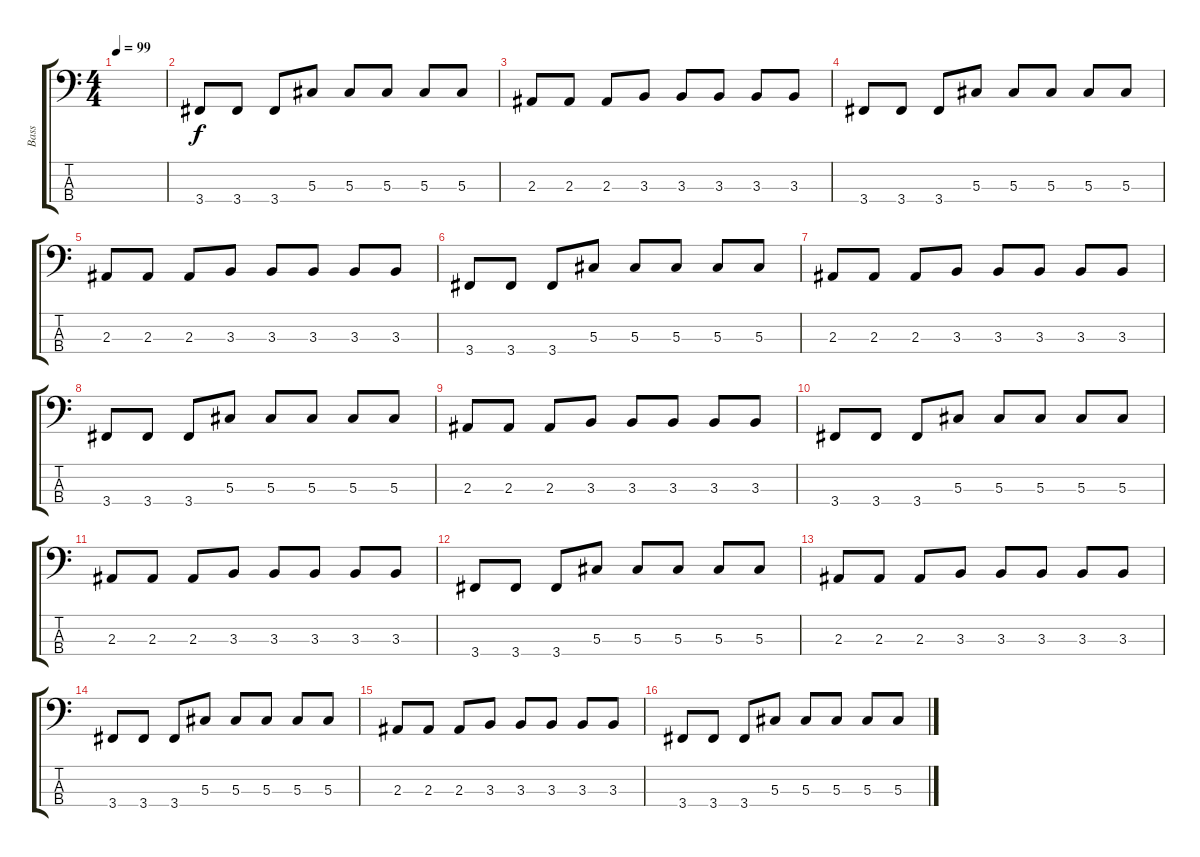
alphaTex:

\track ("Bass" "Bass") {instrument electricbassfinger}
\staff {score tabs}
\tuning (Gb2 Db2 Ab1 Eb1) {hide}
\ts (4 4)
\tempo 99
\clef f4
\ks c
|
3.4.8 3.4.8 3.4.8 5.3.8 5.3.8 5.3.8 5.3.8 5.3.8 |
2.3.8 2.3.8 2.3.8 3.3.8 3.3.8 3.3.8 3.3.8 3.3.8 |
3.4.8 3.4.8 3.4.8 5.3.8 5.3.8 5.3.8 5.3.8 5.3.8 |
2.3.8 2.3.8 2.3.8 3.3.8 3.3.8 3.3.8 3.3.8 3.3.8 |
3.4.8 3.4.8 3.4.8 5.3.8 5.3.8 5.3.8 5.3.8 5.3.8 |
2.3.8 2.3.8 2.3.8 3.3.8 3.3.8 3.3.8 3.3.8 3.3.8 |
3.4.8 3.4.8 3.4.8 5.3.8 5.3.8 5.3.8 5.3.8 5.3.8 |
2.3.8 2.3.8 2.3.8 3.3.8 3.3.8 3.3.8 3.3.8 3.3.8 |
3.4.8 3.4.8 3.4.8 5.3.8 5.3.8 5.3.8 5.3.8 5.3.8 |
2.3.8 2.3.8 2.3.8 3.3.8 3.3.8 3.3.8 3.3.8 3.3.8 |
3.4.8 3.4.8 3.4.8 5.3.8 5.3.8 5.3.8 5.3.8 5.3.8 |
2.3.8 2.3.8 2.3.8 3.3.8 3.3.8 3.3.8 3.3.8 3.3.8 |
3.4.8 3.4.8 3.4.8 5.3.8 5.3.8 5.3.8 5.3.8 5.3.8 |
2.3.8 2.3.8 2.3.8 3.3.8 3.3.8 3.3.8 3.3.8 3.3.8 |
3.4.8 3.4.8 3.4.8 5.3.8 5.3.8 5.3.8 5.3.8 5.3.8
